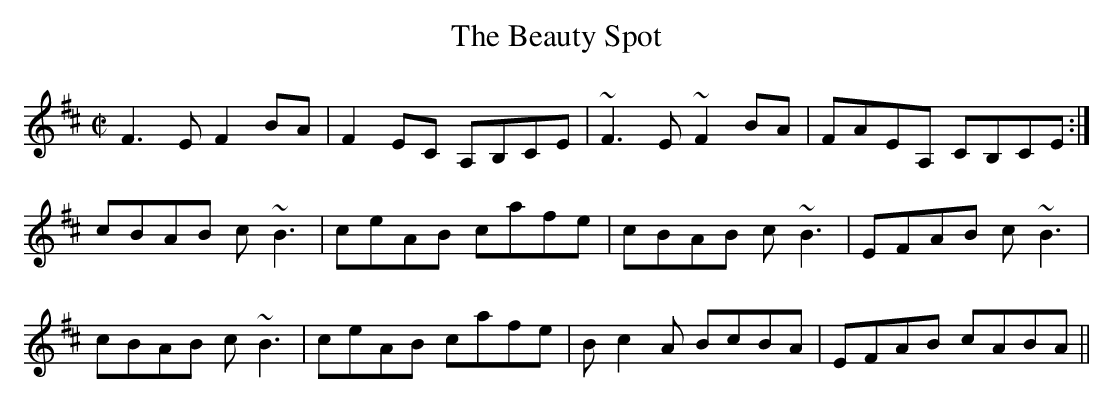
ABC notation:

X:1
T:Beauty Spot, The
M:C|
L:1/8
K:BMin
F3E F2BA|F2EC A,B,CE|~F3E ~F2BA|FAEA, CB,CE:|
!cBAB c~B3|ceAB cafe|cBAB c~B3|EFAB c~B3|
!cBAB c~B3|ceAB cafe|Bc2A BcBA|EFAB cABA||
